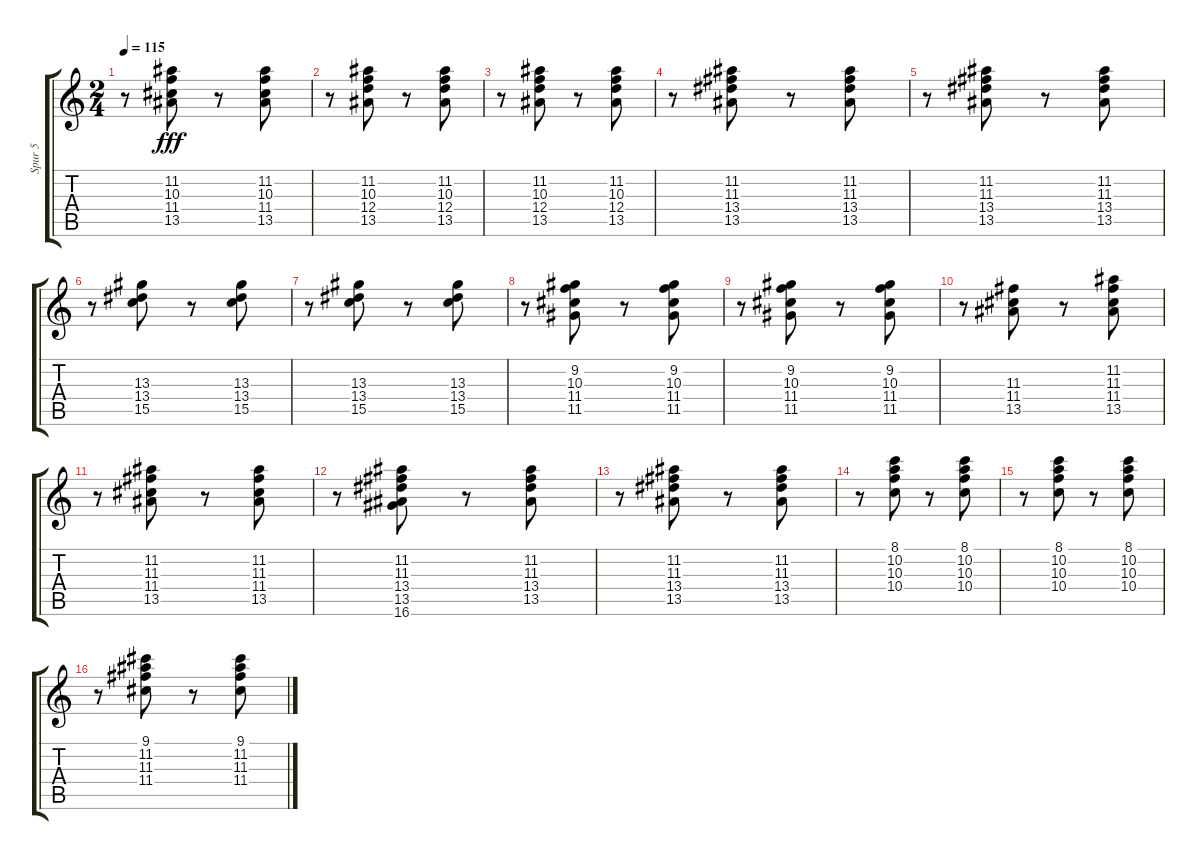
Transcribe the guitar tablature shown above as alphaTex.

\track ("Spur 5" "Spur 5") {instrument acousticguitarnylon}
\staff {score tabs}
\tuning (E4 B3 G3 D3 A2 E2) {hide}
\ts (2 4)
\tempo 115
\clef g2
\ks c
r.8{dy fff} (11.2 10.3 11.4 13.5).8 r.8 (11.2 10.3 11.4 13.5).8 |
r.8 (11.2 10.3 12.4 13.5).8 r.8 (11.2 10.3 12.4 13.5).8 |
r.8 (11.2 10.3 12.4 13.5).8 r.8 (11.2 10.3 12.4 13.5).8 |
r.8 (11.2 11.3 13.4 13.5).8 r.8 (11.2 11.3 13.4 13.5).8 |
r.8 (11.2 11.3 13.4 13.5).8 r.8 (11.2 11.3 13.4 13.5).8 |
r.8 (13.3 13.4 15.5).8 r.8 (13.3 13.4 15.5).8 |
r.8 (13.3 13.4 15.5).8 r.8 (13.3 13.4 15.5).8 |
r.8 (9.2 10.3 11.4 11.5).8 r.8 (9.2 10.3 11.4 11.5).8 |
r.8 (9.2 10.3 11.4 11.5).8 r.8 (9.2 10.3 11.4 11.5).8 |
r.8 (11.3 11.4 13.5).8 r.8 (11.2 11.3 11.4 13.5).8 |
r.8 (11.2 11.3 11.4 13.5).8 r.8 (11.2 11.3 11.4 13.5).8 |
r.8 (11.2 11.3 13.4 13.5 16.6).8 r.8 (11.2 11.3 13.4 13.5).8 |
r.8 (11.2 11.3 13.4 13.5).8 r.8 (11.2 11.3 13.4 13.5).8 |
r.8 (8.1 10.2 10.3 10.4).8 r.8 (8.1 10.2 10.3 10.4).8 |
r.8 (8.1 10.2 10.3 10.4).8 r.8 (8.1 10.2 10.3 10.4).8 |
r.8 (9.1 11.2 11.3 11.4).8 r.8 (9.1 11.2 11.3 11.4).8
